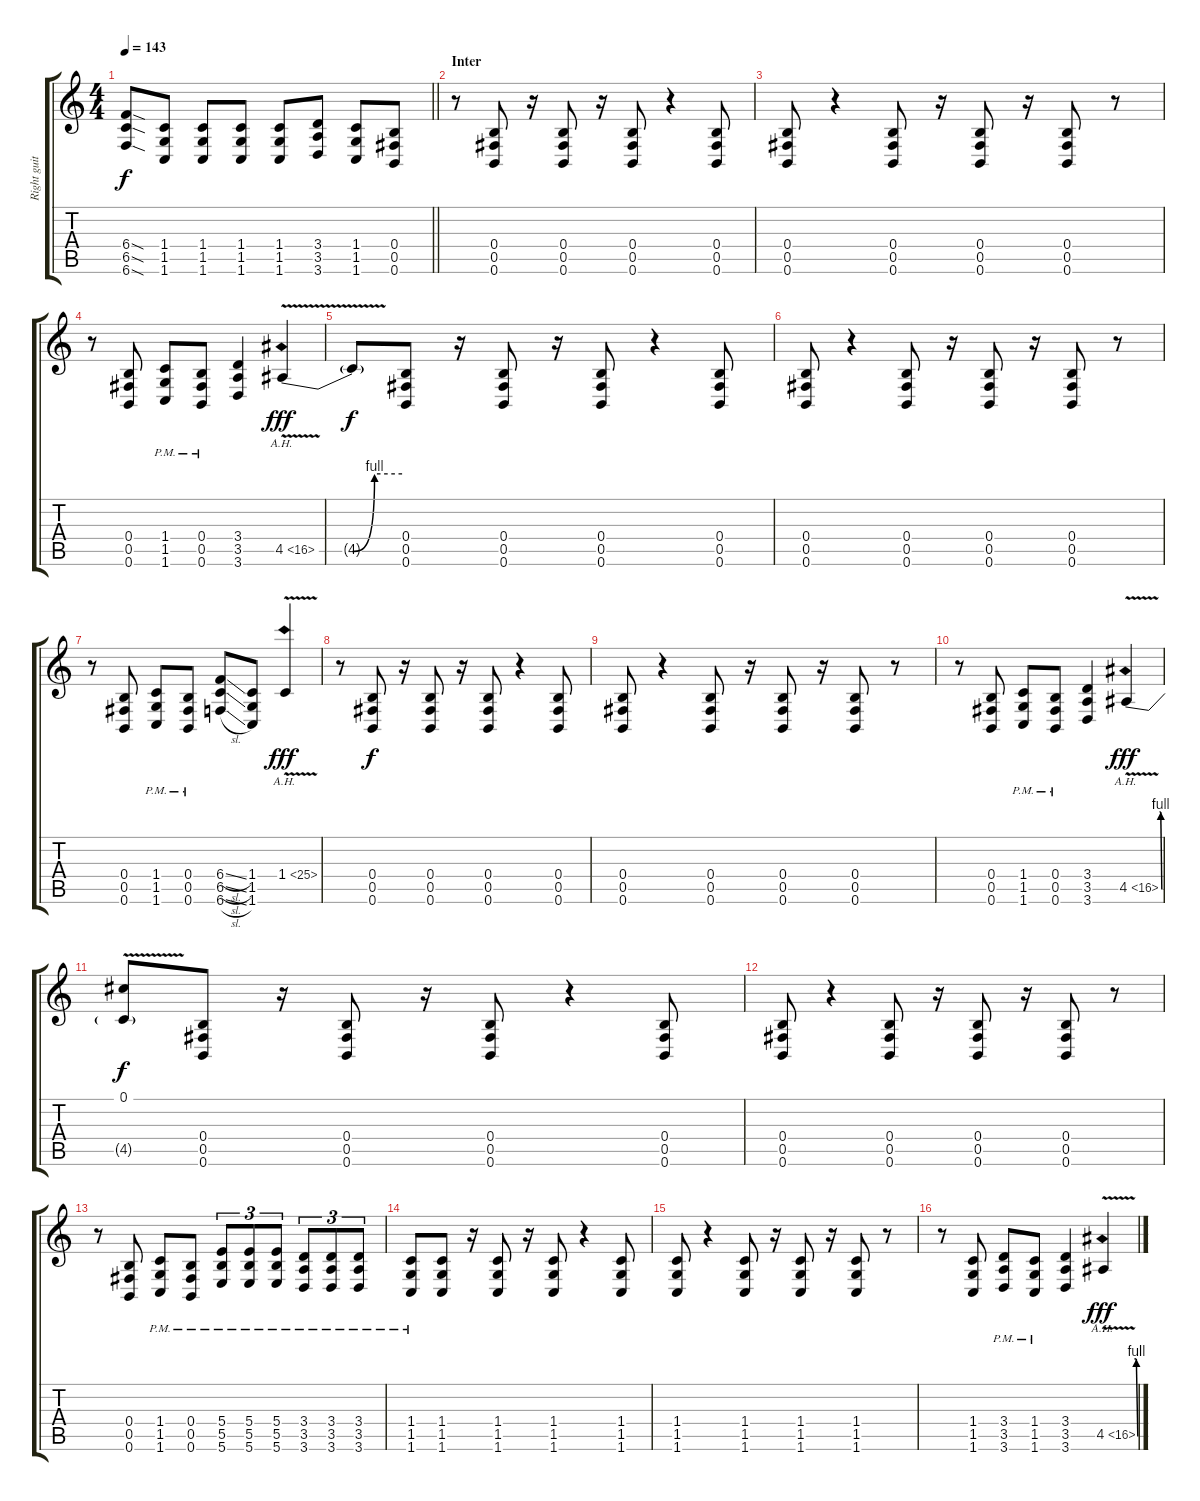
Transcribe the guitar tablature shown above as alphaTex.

\track ("Right guitar" "Right guit") {instrument overdrivenguitar}
\staff {score tabs}
\tuning (Db4 Ab3 E3 B2 Gb2 B1) {hide}
\ts (4 4)
\tempo 143
\clef g2
\barLineRight lightlight
\ks c
(6.4{sod t} 6.5{sod t} 6.6{sod t}).8{dy f} (1.4 1.5 1.6).8 (1.4 1.5 1.6).8 (1.4 1.5 1.6).8 (1.4 1.5 1.6).8 (3.4 3.5 3.6).8 (1.4 1.5 1.6).8 (0.4 0.5 0.6).8 |
\section ("" "Inter")
r.8 (0.4 0.5 0.6).8 r.16 (0.4 0.5 0.6).8 r.16 (0.4 0.5 0.6).8 r.4 (0.4 0.5 0.6).8 |
(0.4 0.5 0.6).8 r.4 (0.4 0.5 0.6).8 r.16 (0.4 0.5 0.6).8 r.16 (0.4 0.5 0.6).8 r.8 |
r.8 (0.4 0.5 0.6).8 (1.4{pm} 1.5{pm} 1.6{pm}).8 (0.4{pm} 0.5{pm} 0.6{pm}).8 (3.4 3.5 3.6).4 4.5{be (custom 0 0 24 0 40 4 60 4) ah 12 v}.4{dy fff} |
4.5{t}.8{dy f} (0.4 0.5 0.6).8 r.16 (0.4 0.5 0.6).8 r.16 (0.4 0.5 0.6).8 r.4 (0.4 0.5 0.6).8 |
(0.4 0.5 0.6).8 r.4 (0.4 0.5 0.6).8 r.16 (0.4 0.5 0.6).8 r.16 (0.4 0.5 0.6).8 r.8 |
r.8 (0.4 0.5 0.6).8 (1.4{pm} 1.5{pm} 1.6{pm}).8 (0.4{pm} 0.5{pm} 0.6{pm}).8 (6.4{sl} 6.5{sl} 6.6{sl}).8 (1.4 1.5 1.6).8 1.4{ah 24 v}.4{dy fff} |
r.8 (0.4 0.5 0.6).8{dy f} r.16 (0.4 0.5 0.6).8 r.16 (0.4 0.5 0.6).8 r.4 (0.4 0.5 0.6).8 |
(0.4 0.5 0.6).8 r.4 (0.4 0.5 0.6).8 r.16 (0.4 0.5 0.6).8 r.16 (0.4 0.5 0.6).8 r.8 |
r.8 (0.4 0.5 0.6).8 (1.4{pm} 1.5{pm} 1.6{pm}).8 (0.4{pm} 0.5{pm} 0.6{pm}).8 (3.4 3.5 3.6).4 4.5{be (custom 0 0 24 0 40 4 60 4) ah 12 v}.4{dy fff} |
(0.1 4.5{t}).8{dy f} (0.4 0.5 0.6).8 r.16 (0.4 0.5 0.6).8 r.16 (0.4 0.5 0.6).8 r.4 (0.4 0.5 0.6).8 |
(0.4 0.5 0.6).8 r.4 (0.4 0.5 0.6).8 r.16 (0.4 0.5 0.6).8 r.16 (0.4 0.5 0.6).8 r.8 |
r.8 (0.4 0.5 0.6).8 (1.4{pm} 1.5{pm} 1.6{pm}).8 (0.4{pm} 0.5{pm} 0.6{pm}).8 (5.4{pm} 5.5{pm} 5.6{pm}).8{tu (3 2)} (5.4{pm} 5.5{pm} 5.6{pm}).8{tu (3 2)} (5.4{pm} 5.5{pm} 5.6{pm}).8{tu (3 2)} (3.4{pm} 3.5{pm} 3.6{pm}).8{tu (3 2)} (3.4{pm} 3.5{pm} 3.6{pm}).8{tu (3 2)} (3.4{pm} 3.5{pm} 3.6{pm}).8{tu (3 2)} |
(1.4{pm} 1.5{pm} 1.6{pm}).8 (1.4 1.5 1.6).8 r.16 (1.4 1.5 1.6).8 r.16 (1.4 1.5 1.6).8 r.4 (1.4 1.5 1.6).8 |
(1.4 1.5 1.6).8 r.4 (1.4 1.5 1.6).8 r.16 (1.4 1.5 1.6).8 r.16 (1.4 1.5 1.6).8 r.8 |
r.8 (1.4 1.5 1.6).8 (3.4{pm} 3.5{pm} 3.6{pm}).8 (1.4{pm} 1.5{pm} 1.6{pm}).8 (3.4 3.5 3.6).4 4.5{be (custom 0 0 25 0 40 4 60 4) ah 12 v}.4{dy fff}
